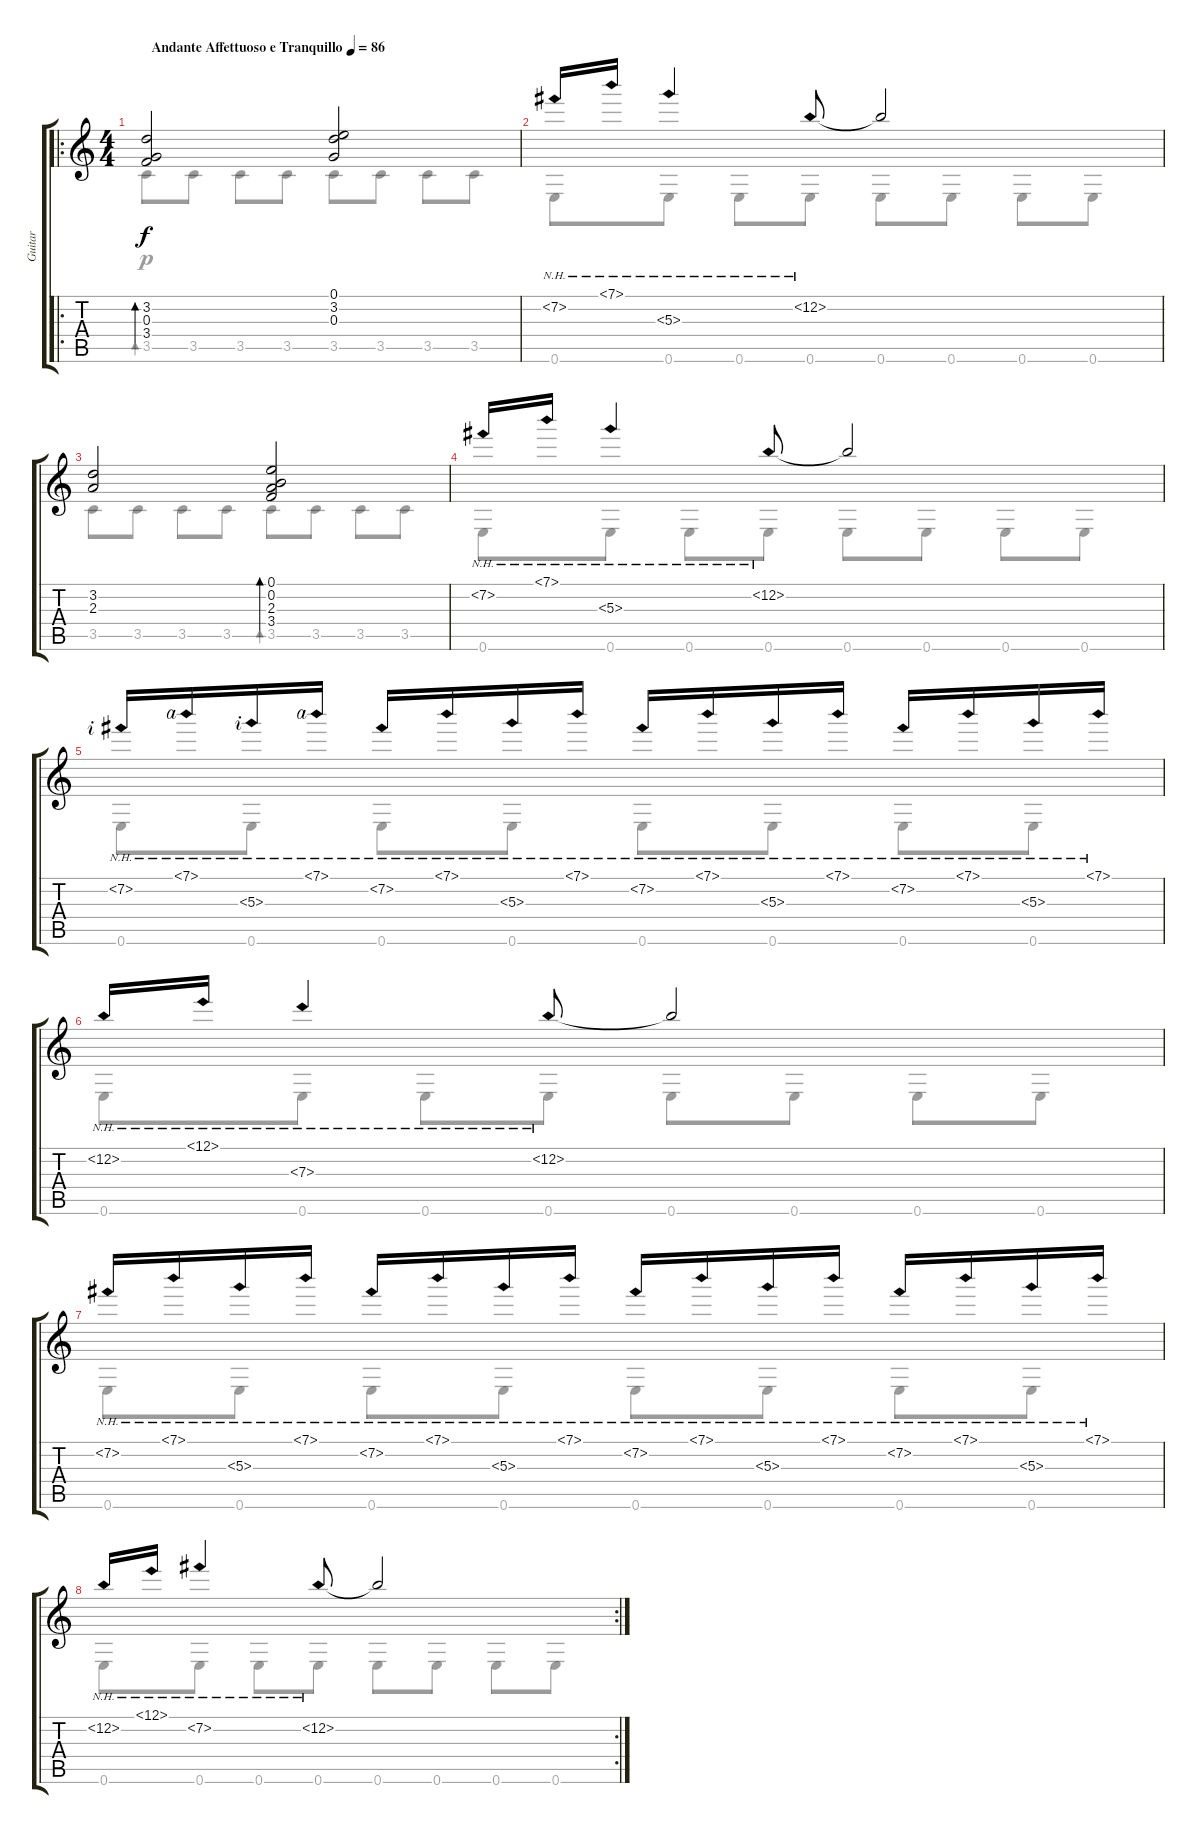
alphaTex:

\track ("Guitar" "Guitar") {instrument acousticguitarnylon}
\staff {score tabs}
\tuning (E4 B3 G3 D3 A2 E2) {hide}
\voice
\ro
\ts (4 4)
\tempo (86 "Andante Affettuoso e Tranquillo")
\clef g2
\ks aminor
(3.2 0.3 3.4).2{bd 120 dy f instrument acousticguitarnylon} (0.1 3.2 0.3).2 |
7.2{nh}.16 7.1{nh}.16 5.3{nh}.4 12.2{nh}.8 12.2{t}.2 |
(3.2 2.3).2 (0.1 0.2 2.3 3.4).2{bd 120} |
7.2{nh}.16 7.1{nh}.16 5.3{nh}.4 12.2{nh}.8 12.2{t}.2 |
7.2{nh rf 2}.16 7.1{nh rf 4}.16 5.3{nh rf 2}.16 7.1{nh rf 4}.16 7.2{nh}.16 7.1{nh}.16 5.3{nh}.16 7.1{nh}.16 7.2{nh}.16 7.1{nh}.16 5.3{nh}.16 7.1{nh}.16 7.2{nh}.16 7.1{nh}.16 5.3{nh}.16 7.1{nh}.16 |
12.2{nh}.16 12.1{nh}.16 7.3{nh}.4 12.2{nh}.8 12.2{t}.2 |
7.2{nh}.16 7.1{nh}.16 5.3{nh}.16 7.1{nh}.16 7.2{nh}.16 7.1{nh}.16 5.3{nh}.16 7.1{nh}.16 7.2{nh}.16 7.1{nh}.16 5.3{nh}.16 7.1{nh}.16 7.2{nh}.16 7.1{nh}.16 5.3{nh}.16 7.1{nh}.16 |
\rc 2
12.2{nh}.16 12.1{nh}.16 7.2{nh}.4 12.2{nh}.8 12.2{t}.2
\voice
\clef g2
\ottava regular
\simile none
\ks aminor
3.5.8{bd 120 dy p} 3.5.8 3.5.8 3.5.8 3.5.8 3.5.8 3.5.8 3.5.8 |
0.6.8 0.6.8 0.6.8 0.6.8 0.6.8 0.6.8 0.6.8 0.6.8 |
3.5.8 3.5.8 3.5.8 3.5.8 3.5.8{bd 120} 3.5.8 3.5.8 3.5.8 |
0.6.8 0.6.8 0.6.8 0.6.8 0.6.8 0.6.8 0.6.8 0.6.8 |
0.6.8 0.6.8 0.6.8 0.6.8 0.6.8 0.6.8 0.6.8 0.6.8 |
0.6.8 0.6.8 0.6.8 0.6.8 0.6.8 0.6.8 0.6.8 0.6.8 |
0.6.8 0.6.8 0.6.8 0.6.8 0.6.8 0.6.8 0.6.8 0.6.8 |
0.6.8 0.6.8 0.6.8 0.6.8 0.6.8 0.6.8 0.6.8 0.6.8
